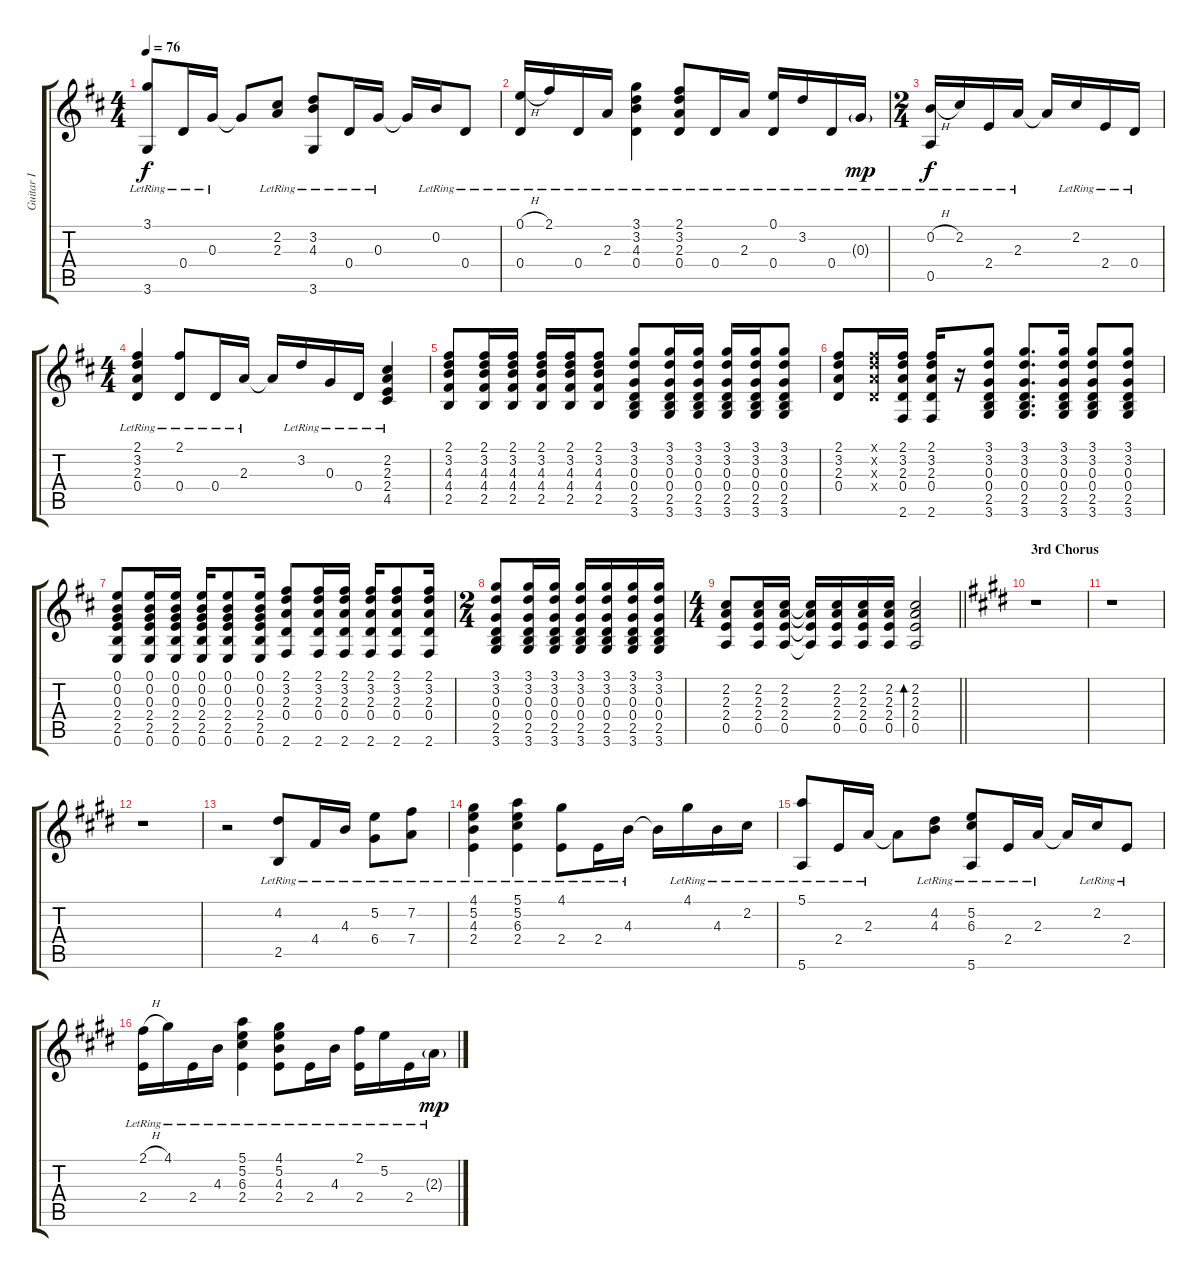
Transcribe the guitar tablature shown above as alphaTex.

\track ("Guitar I" "Guitar I") {instrument acousticguitarsteel}
\staff {score tabs}
\tuning (E4 B3 G3 D3 A2 E2) {hide}
\ts (4 4)
\tempo 76
\clef g2
\ks d
(3.1{lr} 3.6{lr}).8{dy f} 0.4{lr}.16 0.3{lr}.16 0.3{t}.8 (2.2{lr} 2.3{lr}).8 (3.2{lr} 4.3{lr} 3.6{lr}).8 0.4{lr}.16 0.3{lr}.16 0.3{t}.16 0.2{lr}.16 0.4{lr}.8 |
(0.1{h lr} 0.4{lr}).16 2.1{lr}.16 0.4{lr}.16 2.3{lr}.16 (3.1{lr} 3.2{lr} 4.3{lr} 0.4{lr}).4 (2.1{lr} 3.2{lr} 2.3{lr} 0.4{lr}).8 0.4{lr}.16 2.3{lr}.16 (0.1{lr} 0.4{lr}).16 3.2{lr}.16 0.4{lr}.16 0.3{g lr}.16{dy mp} |
\ts (2 4)
(0.2{h lr} 0.5{lr}).16{dy f} 2.2{lr}.16 2.4{lr}.16 2.3{lr}.16 2.3{t}.16 2.2{lr}.16 2.4{lr}.16 0.4{lr}.16 |
\ts (4 4)
(2.1{lr} 3.2{lr} 2.3{lr} 0.4{lr}).4 (2.1{lr} 0.4{lr}).8 0.4{lr}.16 2.3{lr}.16 2.3{t}.16 3.2{lr}.16 0.3{lr}.16 0.4{lr}.16 (2.2{lr} 2.3{lr} 2.4{lr} 4.5{lr}).4 |
(2.1 3.2 4.3 4.4 2.5).8 (2.1 3.2 4.3 4.4 2.5).16 (2.1 3.2 4.3 4.4 2.5).16 (2.1 3.2 4.3 4.4 2.5).16 (2.1 3.2 4.3 4.4 2.5).16 (2.1 3.2 4.3 4.4 2.5).8 (3.1 3.2 0.3 0.4 2.5 3.6).8 (3.1 3.2 0.3 0.4 2.5 3.6).16 (3.1 3.2 0.3 0.4 2.5 3.6).16 (3.1 3.2 0.3 0.4 2.5 3.6).16 (3.1 3.2 0.3 0.4 2.5 3.6).16 (3.1 3.2 0.3 0.4 2.5 3.6).8 |
(2.1 3.2 2.3 0.4).8 (2.1{x} 3.2{x} 2.3{x} 0.4{x}).16 (2.1 3.2 2.3 0.4 2.6).16 (2.1 3.2 2.3 0.4 2.6).16 r.16 (3.1 3.2 0.3 0.4 2.5 3.6).8 (3.1 3.2 0.3 0.4 2.5 3.6).8{d} (3.1 3.2 0.3 0.4 2.5 3.6).16 (3.1 3.2 0.3 0.4 2.5 3.6).8 (3.1 3.2 0.3 0.4 2.5 3.6).8 |
(0.1 0.2 0.3 2.4 2.5 0.6).8 (0.1 0.2 0.3 2.4 2.5 0.6).16 (0.1 0.2 0.3 2.4 2.5 0.6).16 (0.1 0.2 0.3 2.4 2.5 0.6).16 (0.1 0.2 0.3 2.4 2.5 0.6).8 (0.1 0.2 0.3 2.4 2.5 0.6).16 (2.1 3.2 2.3 0.4 2.6).8 (2.1 3.2 2.3 0.4 2.6).16 (2.1 3.2 2.3 0.4 2.6).16 (2.1 3.2 2.3 0.4 2.6).16 (2.1 3.2 2.3 0.4 2.6).8 (2.1 3.2 2.3 0.4 2.6).16 |
\ts (2 4)
(3.1 3.2 0.3 0.4 2.5 3.6).8 (3.1 3.2 0.3 0.4 2.5 3.6).16 (3.1 3.2 0.3 0.4 2.5 3.6).16 (3.1 3.2 0.3 0.4 2.5 3.6).16 (3.1 3.2 0.3 0.4 2.5 3.6).16 (3.1 3.2 0.3 0.4 2.5 3.6).16 (3.1 3.2 0.3 0.4 2.5 3.6).16 |
\ts (4 4)
\barLineRight lightlight
(2.2 2.3 2.4 0.5).8 (2.2 2.3 2.4 0.5).16 (2.2 2.3 2.4 0.5).16 (2.2{t} 2.3{t} 2.4{t} 0.5{t}).16 (2.2 2.3 2.4 0.5).16 (2.2 2.3 2.4 0.5).16 (2.2 2.3 2.4 0.5).16 (2.2 2.3 2.4 0.5).2{bd 60} |
\section ("" "3rd Chorus")
\ks e
r.1 |
\ks c#minor
r.1 |
r.1 |
\ks e
r.2 (4.2{lr} 2.5{lr}).8 4.4{lr}.16 4.3{lr}.16 (5.2{lr} 6.4{lr}).8 (7.2{lr} 7.4{lr}).8 |
\ks c#minor
(4.1{lr} 5.2{lr} 4.3{lr} 2.4{lr}).4 (5.1{lr} 5.2{lr} 6.3{lr} 2.4{lr}).4 (4.1{lr} 2.4{lr}).8 2.4{lr}.16 4.3{lr}.16 4.3{t}.16 4.1{lr}.16 4.3{lr}.16 2.2{lr}.16 |
(5.1{lr} 5.6{lr}).8 2.4{lr}.16 2.3{lr}.16 2.3{t}.8 (4.2{lr} 4.3{lr}).8 (5.2{lr} 6.3{lr} 5.6{lr}).8 2.4{lr}.16 2.3{lr}.16 2.3{t}.16 2.2{lr}.16 2.4{lr}.8 |
\ks e
(2.1{h lr} 2.4{lr}).16 4.1{lr}.16 2.4{lr}.16 4.3{lr}.16 (5.1{lr} 5.2{lr} 6.3{lr} 2.4{lr}).4 (4.1{lr} 5.2{lr} 4.3{lr} 2.4{lr}).8 2.4{lr}.16 4.3{lr}.16 (2.1{lr} 2.4{lr}).16 5.2{lr}.16 2.4{lr}.16 2.3{g lr}.16{dy mp}
